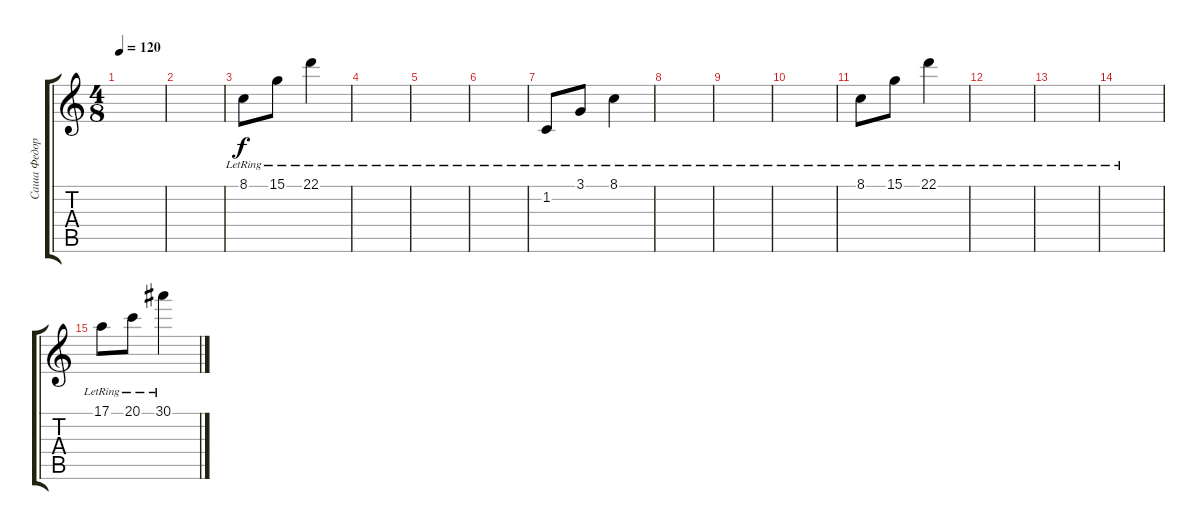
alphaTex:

\track ("Саша Федоренко - Keys" "Саша Федор") {instrument harpsichord}
\staff {score tabs}
\tuning (E4 B3 G3 D3 A2 D2) {hide}
\ts (4 8)
\tempo 120
\clef g2
\ks c
|
|
8.1{lr}.8{dy f} 15.1{lr}.8 22.1{lr}.4 |
|
|
|
1.2{lr}.8 3.1{lr}.8 8.1{lr}.4 |
|
|
|
8.1{lr}.8 15.1{lr}.8 22.1{lr}.4 |
|
|
|
17.1{lr}.8 20.1{lr}.8 30.1{lr}.4
